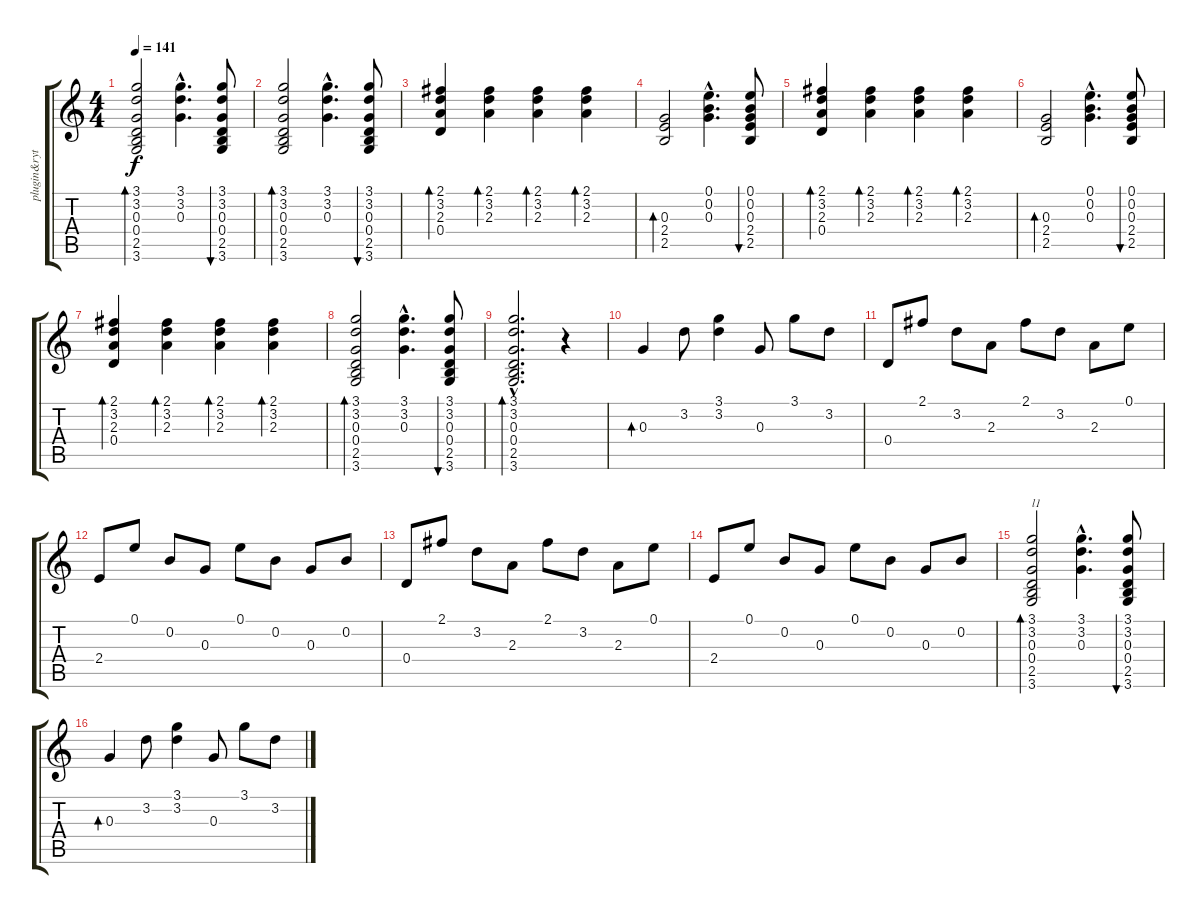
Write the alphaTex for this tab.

\track ("plugin&rythm(SARUN)" "plugin&ryt") {instrument acousticguitarsteel}
\staff {score tabs}
\tuning (E4 B3 G3 D3 A2 E2) {hide}
\ts (4 4)
\tempo 141
\clef g2
\ks c
(3.1 3.2 0.3 0.4 2.5 3.6).2{bd 60 dy f} (3.1{hac} 3.2{hac} 0.3{hac}).4{d} (3.1 3.2 0.3 0.4 2.5 3.6).8{bu 60} |
(3.1 3.2 0.3 0.4 2.5 3.6).2{bd 60} (3.1{hac} 3.2{hac} 0.3{hac}).4{d} (3.1 3.2 0.3 0.4 2.5 3.6).8{bu 60} |
(2.1 3.2 2.3 0.4).4{bd 60} (2.1 3.2 2.3).4{bd 60} (2.1 3.2 2.3).4{bd 60} (2.1 3.2 2.3).4{bd 60} |
(0.3 2.4 2.5).2{bd 60} (0.1{hac} 0.2{hac} 0.3{hac}).4{d} (0.1 0.2 0.3 2.4 2.5).8{bu 60} |
(2.1 3.2 2.3 0.4).4{bd 60} (2.1 3.2 2.3).4{bd 60} (2.1 3.2 2.3).4{bd 60} (2.1 3.2 2.3).4{bd 60} |
(0.3 2.4 2.5).2{bd 60} (0.1{hac} 0.2{hac} 0.3{hac}).4{d} (0.1 0.2 0.3 2.4 2.5).8{bu 60} |
(2.1 3.2 2.3 0.4).4{bd 60} (2.1 3.2 2.3).4{bd 60} (2.1 3.2 2.3).4{bd 60} (2.1 3.2 2.3).4{bd 60} |
(3.1 3.2 0.3 0.4 2.5 3.6).2{bd 60} (3.1{hac} 3.2{hac} 0.3{hac}).4{d} (3.1 3.2 0.3 0.4 2.5 3.6).8{bu 60} |
(3.1{hac} 3.2{hac} 0.3{hac} 0.4{hac} 2.5{hac} 3.6{hac}).2{d bd 60} r.4 |
0.3.4{bd 30} 3.2.8 (3.1 3.2).4 0.3.8 3.1.8 3.2.8 |
0.4.8 2.1.8 3.2.8 2.3.8 2.1.8 3.2.8 2.3.8 0.1.8 |
2.4.8 0.1.8 0.2.8 0.3.8 0.1.8 0.2.8 0.3.8 0.2.8 |
0.4.8 2.1.8 3.2.8 2.3.8 2.1.8 3.2.8 2.3.8 0.1.8 |
2.4.8 0.1.8 0.2.8 0.3.8 0.1.8 0.2.8 0.3.8 0.2.8 |
(3.1 3.2 0.3 0.4 2.5 3.6).2{bd 60 txt "l1"} (3.1{hac} 3.2{hac} 0.3{hac}).4{d} (3.1 3.2 0.3 0.4 2.5 3.6).8{bu 60} |
0.3.4{bd 30} 3.2.8 (3.1 3.2).4 0.3.8 3.1.8 3.2.8
